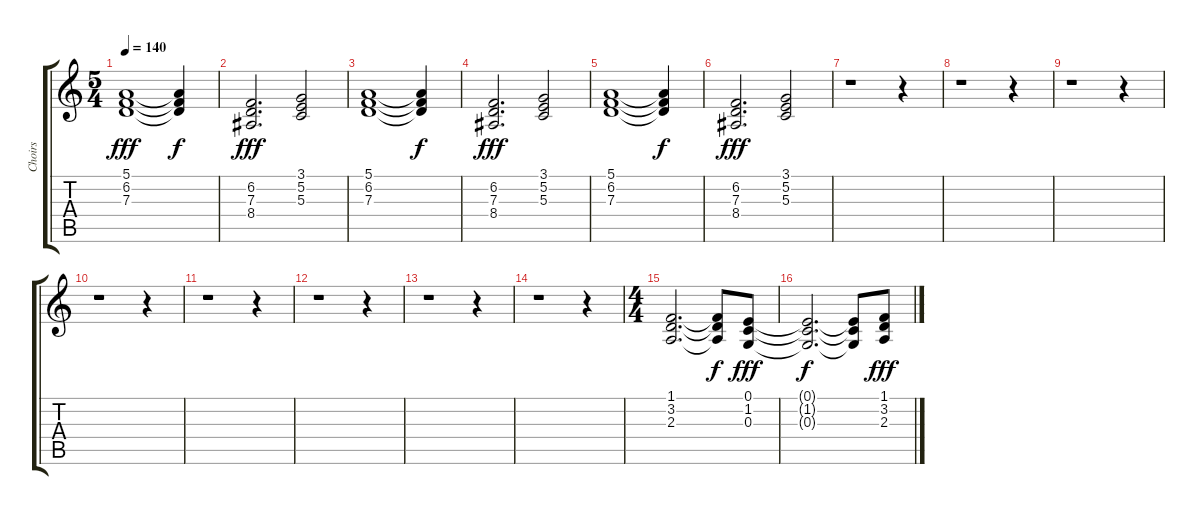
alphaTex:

\track ("Choirs" "Choirs") {instrument choiraahs}
\staff {score tabs}
\tuning (E4 B3 G3 D3 A2 E2) {hide}
\ts (5 4)
\tempo 140
\clef g2
\ks c
(5.1 6.2 7.3).1{dy fff} (5.1{t} 6.2{t} 7.3{t}).4{dy f} |
(6.2 7.3 8.4).2{d dy fff} (3.1 5.2 5.3).2 |
(5.1 6.2 7.3).1 (5.1{t} 6.2{t} 7.3{t}).4{dy f} |
(6.2 7.3 8.4).2{d dy fff} (3.1 5.2 5.3).2 |
(5.1 6.2 7.3).1 (5.1{t} 6.2{t} 7.3{t}).4{dy f} |
(6.2 7.3 8.4).2{d dy fff} (3.1 5.2 5.3).2 |
r.1 r.4 |
r.1 r.4 |
r.1 r.4 |
r.1 r.4 |
r.1 r.4 |
r.1 r.4 |
r.1 r.4 |
r.1 r.4 |
\ts (4 4)
(1.1 3.2 2.3).2{d} (1.1{t} 3.2{t} 2.3{t}).8{dy f} (0.1 1.2 0.3).8{dy fff} |
(0.1{t} 1.2{t} 0.3{t}).2{d dy f} (0.1{t} 1.2{t} 0.3{t}).8 (1.1 3.2 2.3).8{dy fff}
